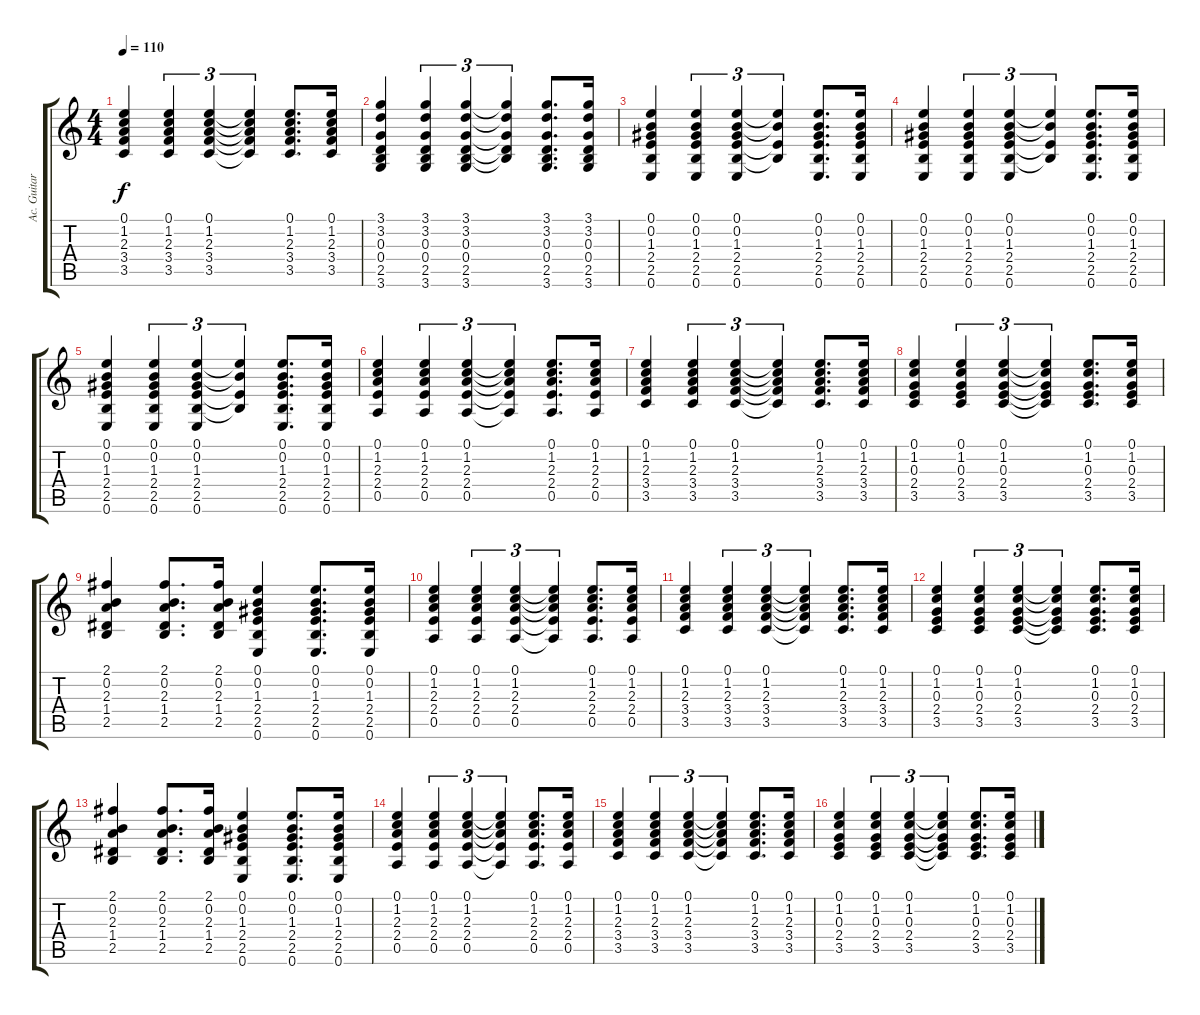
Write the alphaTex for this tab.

\track ("Ac. Guitar - N. Gallagher" "Ac. Guitar") {instrument acousticguitarsteel}
\staff {score tabs}
\tuning (E4 B3 G3 D3 A2 E2) {hide}
\ts (4 4)
\tempo 110
\clef g2
\ks c
(0.1 1.2 2.3 3.4 3.5).4{dy f} (0.1 1.2 2.3 3.4 3.5).4{tu (3 2)} (0.1 1.2 2.3 3.4 3.5).4{tu (3 2)} (0.1{t} 1.2{t} 2.3{t} 3.4{t} 3.5{t}).4{tu (3 2)} (0.1 1.2 2.3 3.4 3.5).8{d} (0.1 1.2 2.3 3.4 3.5).16 |
(3.1 3.2 0.3 0.4 2.5 3.6).4 (3.1 3.2 0.3 0.4 2.5 3.6).4{tu (3 2)} (3.1 3.2 0.3 0.4 2.5 3.6).4{tu (3 2)} (3.1{t} 3.2{t} 0.3{t} 0.4{t} 2.5{t}).4{tu (3 2)} (3.1 3.2 0.3 0.4 2.5 3.6).8{d} (3.1 3.2 0.3 0.4 2.5 3.6).16 |
(0.1 0.2 1.3 2.4 2.5 0.6).4 (0.1 0.2 1.3 2.4 2.5 0.6).4{tu (3 2)} (0.1 0.2 1.3 2.4 2.5 0.6).4{tu (3 2)} (0.1{t} 0.2{t} 2.4{t} 2.5{t}).4{tu (3 2)} (0.1 0.2 1.3 2.4 2.5 0.6).8{d} (0.1 0.2 1.3 2.4 2.5 0.6).16 |
(0.1 0.2 1.3 2.4 2.5 0.6).4 (0.1 0.2 1.3 2.4 2.5 0.6).4{tu (3 2)} (0.1 0.2 1.3 2.4 2.5 0.6).4{tu (3 2)} (0.1{t} 0.2{t} 2.4{t} 2.5{t}).4{tu (3 2)} (0.1 0.2 1.3 2.4 2.5 0.6).8{d} (0.1 0.2 1.3 2.4 2.5 0.6).16 |
(0.1 0.2 1.3 2.4 2.5 0.6).4 (0.1 0.2 1.3 2.4 2.5 0.6).4{tu (3 2)} (0.1 0.2 1.3 2.4 2.5 0.6).4{tu (3 2)} (0.1{t} 0.2{t} 2.4{t} 2.5{t}).4{tu (3 2)} (0.1 0.2 1.3 2.4 2.5 0.6).8{d} (0.1 0.2 1.3 2.4 2.5 0.6).16 |
(0.1 1.2 2.3 2.4 0.5).4 (0.1 1.2 2.3 2.4 0.5).4{tu (3 2)} (0.1 1.2 2.3 2.4 0.5).4{tu (3 2)} (0.1{t} 1.2{t} 2.3{t} 2.4{t} 0.5{t}).4{tu (3 2)} (0.1 1.2 2.3 2.4 0.5).8{d} (0.1 1.2 2.3 2.4 0.5).16 |
(0.1 1.2 2.3 3.4 3.5).4 (0.1 1.2 2.3 3.4 3.5).4{tu (3 2)} (0.1 1.2 2.3 3.4 3.5).4{tu (3 2)} (0.1{t} 1.2{t} 2.3{t} 3.4{t} 3.5{t}).4{tu (3 2)} (0.1 1.2 2.3 3.4 3.5).8{d} (0.1 1.2 2.3 3.4 3.5).16 |
(0.1 1.2 0.3 2.4 3.5).4 (0.1 1.2 0.3 2.4 3.5).4{tu (3 2)} (0.1 1.2 0.3 2.4 3.5).4{tu (3 2)} (0.1{t} 1.2{t} 0.3{t} 2.4{t} 3.5{t}).4{tu (3 2)} (0.1 1.2 0.3 2.4 3.5).8{d} (0.1 1.2 0.3 2.4 3.5).16 |
(2.1 0.2 2.3 1.4 2.5).4 (2.1 0.2 2.3 1.4 2.5).8{d} (2.1 0.2 2.3 1.4 2.5).16 (0.1 0.2 1.3 2.4 2.5 0.6).4 (0.1 0.2 1.3 2.4 2.5 0.6).8{d} (0.1 0.2 1.3 2.4 2.5 0.6).16 |
(0.1 1.2 2.3 2.4 0.5).4 (0.1 1.2 2.3 2.4 0.5).4{tu (3 2)} (0.1 1.2 2.3 2.4 0.5).4{tu (3 2)} (0.1{t} 1.2{t} 2.3{t} 2.4{t} 0.5{t}).4{tu (3 2)} (0.1 1.2 2.3 2.4 0.5).8{d} (0.1 1.2 2.3 2.4 0.5).16 |
(0.1 1.2 2.3 3.4 3.5).4 (0.1 1.2 2.3 3.4 3.5).4{tu (3 2)} (0.1 1.2 2.3 3.4 3.5).4{tu (3 2)} (0.1{t} 1.2{t} 2.3{t} 3.4{t} 3.5{t}).4{tu (3 2)} (0.1 1.2 2.3 3.4 3.5).8{d} (0.1 1.2 2.3 3.4 3.5).16 |
(0.1 1.2 0.3 2.4 3.5).4 (0.1 1.2 0.3 2.4 3.5).4{tu (3 2)} (0.1 1.2 0.3 2.4 3.5).4{tu (3 2)} (0.1{t} 1.2{t} 0.3{t} 2.4{t} 3.5{t}).4{tu (3 2)} (0.1 1.2 0.3 2.4 3.5).8{d} (0.1 1.2 0.3 2.4 3.5).16 |
(2.1 0.2 2.3 1.4 2.5).4 (2.1 0.2 2.3 1.4 2.5).8{d} (2.1 0.2 2.3 1.4 2.5).16 (0.1 0.2 1.3 2.4 2.5 0.6).4 (0.1 0.2 1.3 2.4 2.5 0.6).8{d} (0.1 0.2 1.3 2.4 2.5 0.6).16 |
(0.1 1.2 2.3 2.4 0.5).4 (0.1 1.2 2.3 2.4 0.5).4{tu (3 2)} (0.1 1.2 2.3 2.4 0.5).4{tu (3 2)} (0.1{t} 1.2{t} 2.3{t} 2.4{t} 0.5{t}).4{tu (3 2)} (0.1 1.2 2.3 2.4 0.5).8{d} (0.1 1.2 2.3 2.4 0.5).16 |
(0.1 1.2 2.3 3.4 3.5).4 (0.1 1.2 2.3 3.4 3.5).4{tu (3 2)} (0.1 1.2 2.3 3.4 3.5).4{tu (3 2)} (0.1{t} 1.2{t} 2.3{t} 3.4{t} 3.5{t}).4{tu (3 2)} (0.1 1.2 2.3 3.4 3.5).8{d} (0.1 1.2 2.3 3.4 3.5).16 |
(0.1 1.2 0.3 2.4 3.5).4 (0.1 1.2 0.3 2.4 3.5).4{tu (3 2)} (0.1 1.2 0.3 2.4 3.5).4{tu (3 2)} (0.1{t} 1.2{t} 0.3{t} 2.4{t} 3.5{t}).4{tu (3 2)} (0.1 1.2 0.3 2.4 3.5).8{d} (0.1 1.2 0.3 2.4 3.5).16
